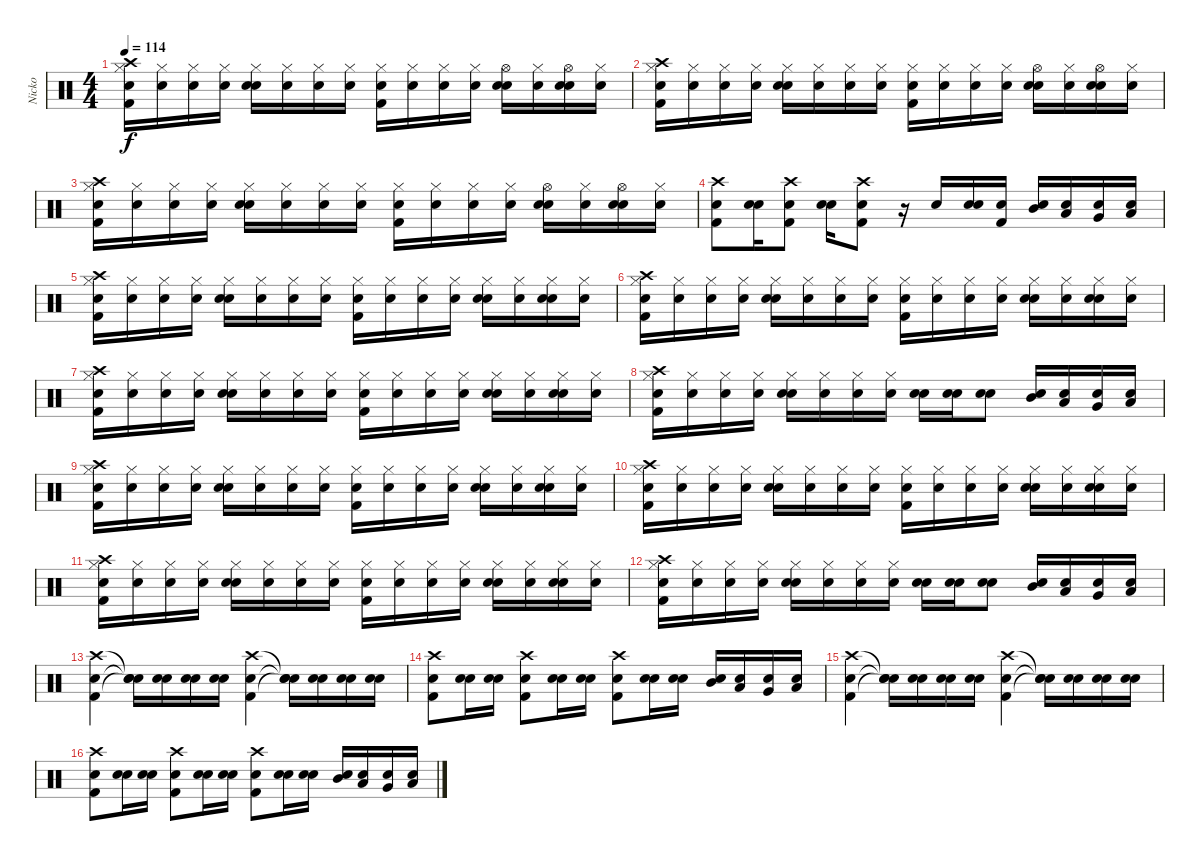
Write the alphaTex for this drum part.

\track ("Nicko" "Nicko") {instrument percussion}
\staff {score}
\articulation defaults
\ts (4 4)
\tempo 114
\clef neutral
\ks c
("Snare (hit)" "Kick (hit) 2" "Hi-Hat (closed)" "Crash high (hit)").16{dy f} ("Snare (hit)" "Hi-Hat (closed)").16 ("Snare (hit)" "Hi-Hat (closed)").16 ("Snare (hit)" "Hi-Hat (closed)").16 ("Snare (hit)" "Snare (hit) 2" "Hi-Hat (closed)").16 ("Snare (hit)" "Hi-Hat (closed)").16 ("Snare (hit)" "Hi-Hat (closed)").16 ("Snare (hit)" "Hi-Hat (closed)").16 ("Snare (hit)" "Kick (hit) 2" "Hi-Hat (closed)").16 ("Snare (hit)" "Hi-Hat (closed)").16 ("Snare (hit)" "Hi-Hat (closed)").16 ("Snare (hit)" "Hi-Hat (closed)").16 ("Snare (hit)" "Snare (hit) 2" "Hi-Hat (open)").16 ("Snare (hit)" "Hi-Hat (closed)").16 ("Snare (hit)" "Snare (hit) 2" "Hi-Hat (open)").16 ("Snare (hit)" "Hi-Hat (closed)").16 |
("Snare (hit)" "Kick (hit) 2" "Hi-Hat (closed)" "Crash high (hit)").16 ("Snare (hit)" "Hi-Hat (closed)").16 ("Snare (hit)" "Hi-Hat (closed)").16 ("Snare (hit)" "Hi-Hat (closed)").16 ("Snare (hit)" "Snare (hit) 2" "Hi-Hat (closed)").16 ("Snare (hit)" "Hi-Hat (closed)").16 ("Snare (hit)" "Hi-Hat (closed)").16 ("Snare (hit)" "Hi-Hat (closed)").16 ("Snare (hit)" "Kick (hit) 2" "Hi-Hat (closed)").16 ("Snare (hit)" "Hi-Hat (closed)").16 ("Snare (hit)" "Hi-Hat (closed)").16 ("Snare (hit)" "Hi-Hat (closed)").16 ("Snare (hit)" "Snare (hit) 2" "Hi-Hat (open)").16 ("Snare (hit)" "Hi-Hat (closed)").16 ("Snare (hit)" "Snare (hit) 2" "Hi-Hat (open)").16 ("Snare (hit)" "Hi-Hat (closed)").16 |
("Snare (hit)" "Kick (hit) 2" "Hi-Hat (closed)" "Crash high (hit)").16 ("Snare (hit)" "Hi-Hat (closed)").16 ("Snare (hit)" "Hi-Hat (closed)").16 ("Snare (hit)" "Hi-Hat (closed)").16 ("Snare (hit)" "Snare (hit) 2" "Hi-Hat (closed)").16 ("Snare (hit)" "Hi-Hat (closed)").16 ("Snare (hit)" "Hi-Hat (closed)").16 ("Snare (hit)" "Hi-Hat (closed)").16 ("Snare (hit)" "Kick (hit) 2" "Hi-Hat (closed)").16 ("Snare (hit)" "Hi-Hat (closed)").16 ("Snare (hit)" "Hi-Hat (closed)").16 ("Snare (hit)" "Hi-Hat (closed)").16 ("Snare (hit)" "Snare (hit) 2" "Hi-Hat (open)").16 ("Snare (hit)" "Hi-Hat (closed)").16 ("Snare (hit)" "Snare (hit) 2" "Hi-Hat (open)").16 ("Snare (hit)" "Hi-Hat (closed)").16 |
("Snare (hit)" "Kick (hit) 2" "Crash high (hit)").8 ("Snare (hit)" "Snare (hit) 2").16 ("Snare (hit)" "Kick (hit) 2" "Crash high (hit)").8 ("Snare (hit)" "Snare (hit) 2").16 ("Snare (hit)" "Kick (hit) 2" "Crash high (hit)").8 r.16 "Snare (hit) 2".16 ("Snare (hit)" "Snare (hit) 2").16 ("Snare (hit)" "Kick (hit) 2").16 ("Snare (hit)" "Mid Tom (hit)").16 ("Snare (hit)" "Low Tom (hit)").16 ("Snare (hit)" "Very Low Tom (hit)").16 ("Snare (hit)" "Low Floor Tom (hit)").16 |
("Snare (hit)" "Kick (hit) 2" "Hi-Hat (closed)" "Crash high (hit)").16 ("Snare (hit)" "Hi-Hat (closed)").16 ("Snare (hit)" "Hi-Hat (closed)").16 ("Snare (hit)" "Hi-Hat (closed)").16 ("Snare (hit)" "Snare (hit) 2" "Hi-Hat (closed)").16 ("Snare (hit)" "Hi-Hat (closed)").16 ("Snare (hit)" "Hi-Hat (closed)").16 ("Snare (hit)" "Hi-Hat (closed)").16 ("Snare (hit)" "Kick (hit) 2" "Hi-Hat (closed)").16 ("Snare (hit)" "Hi-Hat (closed)").16 ("Snare (hit)" "Hi-Hat (closed)").16 ("Snare (hit)" "Hi-Hat (closed)").16 ("Snare (hit)" "Snare (hit) 2" "Hi-Hat (closed)").16 ("Snare (hit)" "Hi-Hat (closed)").16 ("Snare (hit)" "Snare (hit) 2" "Hi-Hat (closed)").16 ("Snare (hit)" "Hi-Hat (closed)").16 |
("Snare (hit)" "Kick (hit) 2" "Hi-Hat (closed)" "Crash high (hit)").16 ("Snare (hit)" "Hi-Hat (closed)").16 ("Snare (hit)" "Hi-Hat (closed)").16 ("Snare (hit)" "Hi-Hat (closed)").16 ("Snare (hit)" "Snare (hit) 2" "Hi-Hat (closed)").16 ("Snare (hit)" "Hi-Hat (closed)").16 ("Snare (hit)" "Hi-Hat (closed)").16 ("Snare (hit)" "Hi-Hat (closed)").16 ("Snare (hit)" "Kick (hit) 2" "Hi-Hat (closed)").16 ("Snare (hit)" "Hi-Hat (closed)").16 ("Snare (hit)" "Hi-Hat (closed)").16 ("Snare (hit)" "Hi-Hat (closed)").16 ("Snare (hit)" "Snare (hit) 2" "Hi-Hat (closed)").16 ("Snare (hit)" "Hi-Hat (closed)").16 ("Snare (hit)" "Snare (hit) 2" "Hi-Hat (closed)").16 ("Snare (hit)" "Hi-Hat (closed)").16 |
("Snare (hit)" "Kick (hit) 2" "Hi-Hat (closed)" "Crash high (hit)").16 ("Snare (hit)" "Hi-Hat (closed)").16 ("Snare (hit)" "Hi-Hat (closed)").16 ("Snare (hit)" "Hi-Hat (closed)").16 ("Snare (hit)" "Snare (hit) 2" "Hi-Hat (closed)").16 ("Snare (hit)" "Hi-Hat (closed)").16 ("Snare (hit)" "Hi-Hat (closed)").16 ("Snare (hit)" "Hi-Hat (closed)").16 ("Snare (hit)" "Kick (hit) 2" "Hi-Hat (closed)").16 ("Snare (hit)" "Hi-Hat (closed)").16 ("Snare (hit)" "Hi-Hat (closed)").16 ("Snare (hit)" "Hi-Hat (closed)").16 ("Snare (hit)" "Snare (hit) 2" "Hi-Hat (closed)").16 ("Snare (hit)" "Hi-Hat (closed)").16 ("Snare (hit)" "Snare (hit) 2" "Hi-Hat (closed)").16 ("Snare (hit)" "Hi-Hat (closed)").16 |
("Snare (hit)" "Kick (hit) 2" "Hi-Hat (closed)" "Crash high (hit)").16 ("Snare (hit)" "Hi-Hat (closed)").16 ("Snare (hit)" "Hi-Hat (closed)").16 ("Snare (hit)" "Hi-Hat (closed)").16 ("Snare (hit)" "Snare (hit) 2" "Hi-Hat (closed)").16 ("Snare (hit)" "Hi-Hat (closed)").16 ("Snare (hit)" "Hi-Hat (closed)").16 ("Snare (hit)" "Hi-Hat (closed)").16 ("Snare (hit)" "Snare (hit) 2").16 ("Snare (hit)" "Snare (hit) 2").16 ("Snare (hit)" "Snare (hit) 2").8 ("Snare (hit)" "Mid Tom (hit)").16 ("Snare (hit)" "Low Tom (hit)").16 ("Snare (hit)" "Very Low Tom (hit)").16 ("Snare (hit)" "Low Floor Tom (hit)").16 |
("Snare (hit)" "Kick (hit) 2" "Hi-Hat (closed)" "Crash high (hit)").16 ("Snare (hit)" "Hi-Hat (closed)").16 ("Snare (hit)" "Hi-Hat (closed)").16 ("Snare (hit)" "Hi-Hat (closed)").16 ("Snare (hit)" "Snare (hit) 2" "Hi-Hat (closed)").16 ("Snare (hit)" "Hi-Hat (closed)").16 ("Snare (hit)" "Hi-Hat (closed)").16 ("Snare (hit)" "Hi-Hat (closed)").16 ("Snare (hit)" "Kick (hit) 2" "Hi-Hat (closed)").16 ("Snare (hit)" "Hi-Hat (closed)").16 ("Snare (hit)" "Hi-Hat (closed)").16 ("Snare (hit)" "Hi-Hat (closed)").16 ("Snare (hit)" "Snare (hit) 2" "Hi-Hat (closed)").16 ("Snare (hit)" "Hi-Hat (closed)").16 ("Snare (hit)" "Snare (hit) 2" "Hi-Hat (closed)").16 ("Snare (hit)" "Hi-Hat (closed)").16 |
("Snare (hit)" "Kick (hit) 2" "Hi-Hat (closed)" "Crash high (hit)").16 ("Snare (hit)" "Hi-Hat (closed)").16 ("Snare (hit)" "Hi-Hat (closed)").16 ("Snare (hit)" "Hi-Hat (closed)").16 ("Snare (hit)" "Snare (hit) 2" "Hi-Hat (closed)").16 ("Snare (hit)" "Hi-Hat (closed)").16 ("Snare (hit)" "Hi-Hat (closed)").16 ("Snare (hit)" "Hi-Hat (closed)").16 ("Snare (hit)" "Kick (hit) 2" "Hi-Hat (closed)").16 ("Snare (hit)" "Hi-Hat (closed)").16 ("Snare (hit)" "Hi-Hat (closed)").16 ("Snare (hit)" "Hi-Hat (closed)").16 ("Snare (hit)" "Snare (hit) 2" "Hi-Hat (closed)").16 ("Snare (hit)" "Hi-Hat (closed)").16 ("Snare (hit)" "Snare (hit) 2" "Hi-Hat (closed)").16 ("Snare (hit)" "Hi-Hat (closed)").16 |
("Snare (hit)" "Kick (hit) 2" "Hi-Hat (closed)" "Crash high (hit)").16 ("Snare (hit)" "Hi-Hat (closed)").16 ("Snare (hit)" "Hi-Hat (closed)").16 ("Snare (hit)" "Hi-Hat (closed)").16 ("Snare (hit)" "Snare (hit) 2" "Hi-Hat (closed)").16 ("Snare (hit)" "Hi-Hat (closed)").16 ("Snare (hit)" "Hi-Hat (closed)").16 ("Snare (hit)" "Hi-Hat (closed)").16 ("Snare (hit)" "Kick (hit) 2" "Hi-Hat (closed)").16 ("Snare (hit)" "Hi-Hat (closed)").16 ("Snare (hit)" "Hi-Hat (closed)").16 ("Snare (hit)" "Hi-Hat (closed)").16 ("Snare (hit)" "Snare (hit) 2" "Hi-Hat (closed)").16 ("Snare (hit)" "Hi-Hat (closed)").16 ("Snare (hit)" "Snare (hit) 2" "Hi-Hat (closed)").16 ("Snare (hit)" "Hi-Hat (closed)").16 |
("Snare (hit)" "Kick (hit) 2" "Hi-Hat (closed)" "Crash high (hit)").16 ("Snare (hit)" "Hi-Hat (closed)").16 ("Snare (hit)" "Hi-Hat (closed)").16 ("Snare (hit)" "Hi-Hat (closed)").16 ("Snare (hit)" "Snare (hit) 2" "Hi-Hat (closed)").16 ("Snare (hit)" "Hi-Hat (closed)").16 ("Snare (hit)" "Hi-Hat (closed)").16 ("Snare (hit)" "Hi-Hat (closed)").16 ("Snare (hit)" "Snare (hit) 2").16 ("Snare (hit)" "Snare (hit) 2").16 ("Snare (hit)" "Snare (hit) 2").8 ("Snare (hit)" "Mid Tom (hit)").16 ("Snare (hit)" "Low Tom (hit)").16 ("Snare (hit)" "Very Low Tom (hit)").16 ("Snare (hit)" "Low Floor Tom (hit)").16 |
("Snare (hit)" "Kick (hit) 2" "Crash high (hit)").4 ("Snare (hit)"{t} "Snare (hit)"{t} "Snare (hit)"{t}).16 ("Snare (hit)" "Snare (hit) 2").16 ("Snare (hit)" "Snare (hit) 2").16 ("Snare (hit)" "Snare (hit) 2").16 ("Snare (hit)" "Kick (hit) 2" "Crash high (hit)").4 ("Snare (hit)"{t} "Snare (hit)"{t} "Snare (hit)"{t}).16 ("Snare (hit)" "Snare (hit) 2").16 ("Snare (hit)" "Snare (hit) 2").16 ("Snare (hit)" "Snare (hit) 2").16 |
("Snare (hit)" "Kick (hit) 2" "Crash high (hit)").8 ("Snare (hit)" "Snare (hit) 2").16 ("Snare (hit)" "Snare (hit) 2").16 ("Snare (hit)" "Kick (hit) 2" "Crash high (hit)").8 ("Snare (hit)" "Snare (hit) 2").16 ("Snare (hit)" "Snare (hit) 2").16 ("Snare (hit)" "Kick (hit) 2" "Crash high (hit)").8 ("Snare (hit)" "Snare (hit) 2").16 ("Snare (hit)" "Snare (hit) 2").16 ("Snare (hit)" "Mid Tom (hit)").16 ("Snare (hit)" "Low Tom (hit)").16 ("Snare (hit)" "Very Low Tom (hit)").16 ("Snare (hit)" "Low Floor Tom (hit)").16 |
("Snare (hit)" "Kick (hit) 2" "Crash high (hit)").4 ("Snare (hit)"{t} "Snare (hit)"{t} "Snare (hit)"{t}).16 ("Snare (hit)" "Snare (hit) 2").16 ("Snare (hit)" "Snare (hit) 2").16 ("Snare (hit)" "Snare (hit) 2").16 ("Snare (hit)" "Kick (hit) 2" "Crash high (hit)").4 ("Snare (hit)"{t} "Snare (hit)"{t} "Snare (hit)"{t}).16 ("Snare (hit)" "Snare (hit) 2").16 ("Snare (hit)" "Snare (hit) 2").16 ("Snare (hit)" "Snare (hit) 2").16 |
("Snare (hit)" "Kick (hit) 2" "Crash high (hit)").8 ("Snare (hit)" "Snare (hit) 2").16 ("Snare (hit)" "Snare (hit) 2").16 ("Snare (hit)" "Kick (hit) 2" "Crash high (hit)").8 ("Snare (hit)" "Snare (hit) 2").16 ("Snare (hit)" "Snare (hit) 2").16 ("Snare (hit)" "Kick (hit) 2" "Crash high (hit)").8 ("Snare (hit)" "Snare (hit) 2").16 ("Snare (hit)" "Snare (hit) 2").16 ("Snare (hit)" "Mid Tom (hit)").16 ("Snare (hit)" "Low Tom (hit)").16 ("Snare (hit)" "Very Low Tom (hit)").16 ("Snare (hit)" "Low Floor Tom (hit)").16
